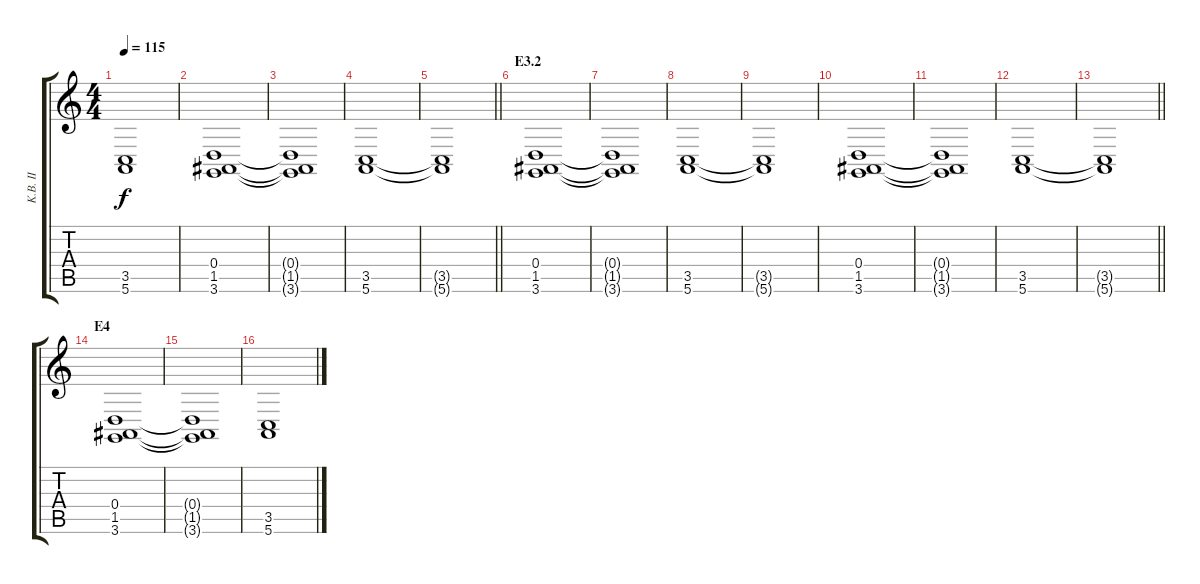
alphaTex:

\track ("K.B. II" "K.B. II") {instrument pad2warm}
\staff {score tabs}
\tuning (E4 B3 G3 D3 A2 E2) {hide}
\ts (4 4)
\tempo 115
\clef g2
\ks c
(3.5{t} 5.6{t}).1{dy f} |
(0.4 1.5 3.6).1 |
(0.4{t} 1.5{t} 3.6{t}).1 |
(3.5 5.6).1 |
\barLineRight lightlight
(3.5{t} 5.6{t}).1 |
\section ("" "E3.2")
(0.4 1.5 3.6).1 |
(0.4{t} 1.5{t} 3.6{t}).1 |
(3.5 5.6).1 |
(3.5{t} 5.6{t}).1 |
(0.4 1.5 3.6).1 |
(0.4{t} 1.5{t} 3.6{t}).1 |
(3.5 5.6).1 |
\barLineRight lightlight
(3.5{t} 5.6{t}).1 |
\section ("" "E4")
(0.4 1.5 3.6).1 |
(0.4{t} 1.5{t} 3.6{t}).1 |
(3.5 5.6).1
